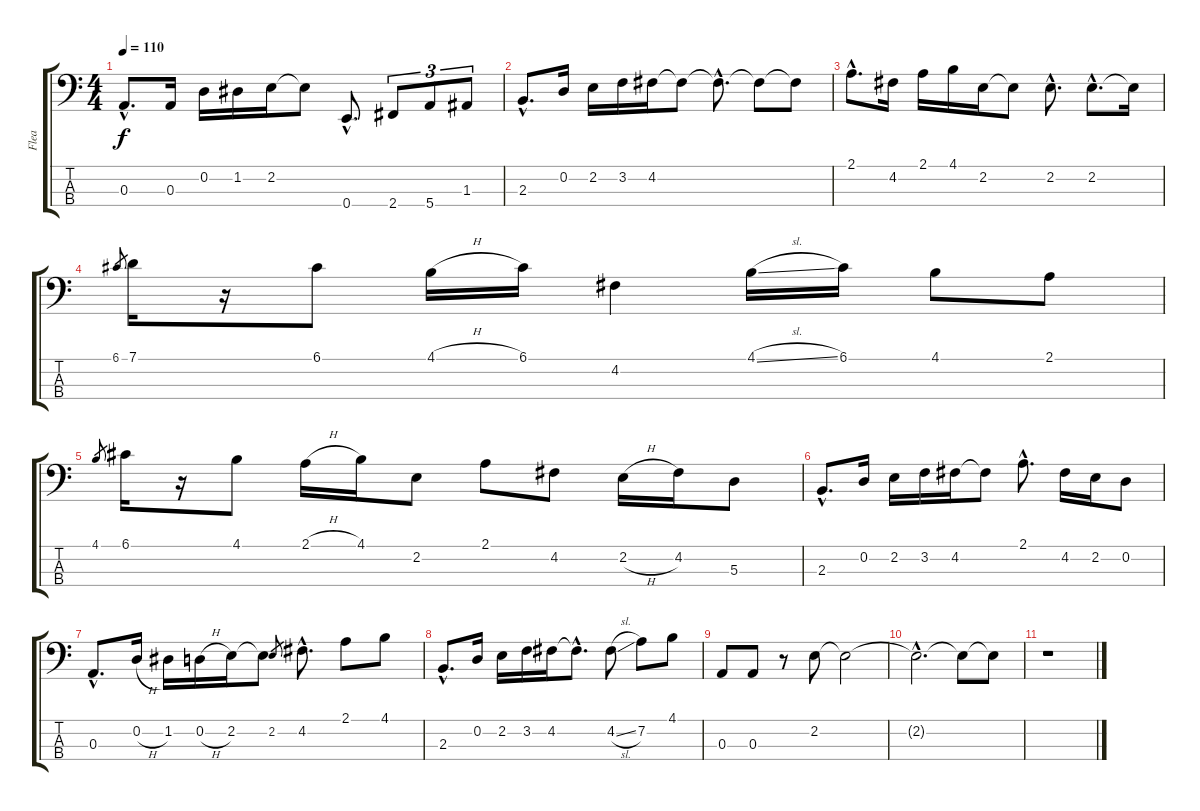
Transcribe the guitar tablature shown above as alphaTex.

\track ("Flea" "Flea") {instrument electricbassfinger}
\staff {score tabs}
\tuning (G2 D2 A1 E1) {hide}
\ts (4 4)
\tempo 110
\clef f4
\ks c
0.3{hac}.8{d dy f} 0.3.16 0.2.16 1.2.16 2.2.16 2.2{t}.8 0.4{hac}.8{d} 2.4.8{tu (3 2)} 5.4.8{tu (3 2)} 1.3.8{tu (3 2)} |
2.3{hac}.8{d} 0.2.16 2.2.16 3.2.16 4.2.16 4.2{t}.8 4.2{hac t}.8{d} 4.2{t}.8 4.2{t}.8 |
2.1{hac}.8{d} 4.2.16 2.1.16 4.1.16 2.2.16 2.2{t}.8 2.2{hac}.8{d} 2.2{hac}.8{d} 2.2{t}.16 |
6.1.8{gr} 7.1.16 r.16 6.1.8 4.1{h}.16 6.1.16 4.2.4 4.1{sl}.16 6.1.16 4.1.8 2.1.8 |
4.1.8{gr} 6.1.16 r.16 4.1.8 2.1{h}.16 4.1.16 2.2.8 2.1.8 4.2.8 2.2{h}.16 4.2.16 5.3.8 |
2.3{hac}.8{d} 0.2.16 2.2.16 3.2.16 4.2.16 4.2{t}.8 2.1{hac}.8{d} 4.2.16 2.2.16 0.2.8 |
0.3{hac}.8{d} 0.2{h}.16 1.2.16 0.2{h}.16 2.2.16 2.2{t}.8 2.2.8{gr} 4.2{hac}.8{d} 2.1.8 4.1.8 |
2.3{hac}.8{d} 0.2.16 2.2.16 3.2.16 4.2.16 4.2{hac t}.8{d} 4.2{sl}.8 7.2.8 4.1.8 |
0.3.8 0.3.8 r.8 2.2.8 2.2{t}.2{volume 0} |
2.2{hac t}.2{d} 2.2{t}.8 2.2{t}.8 |
r.1
